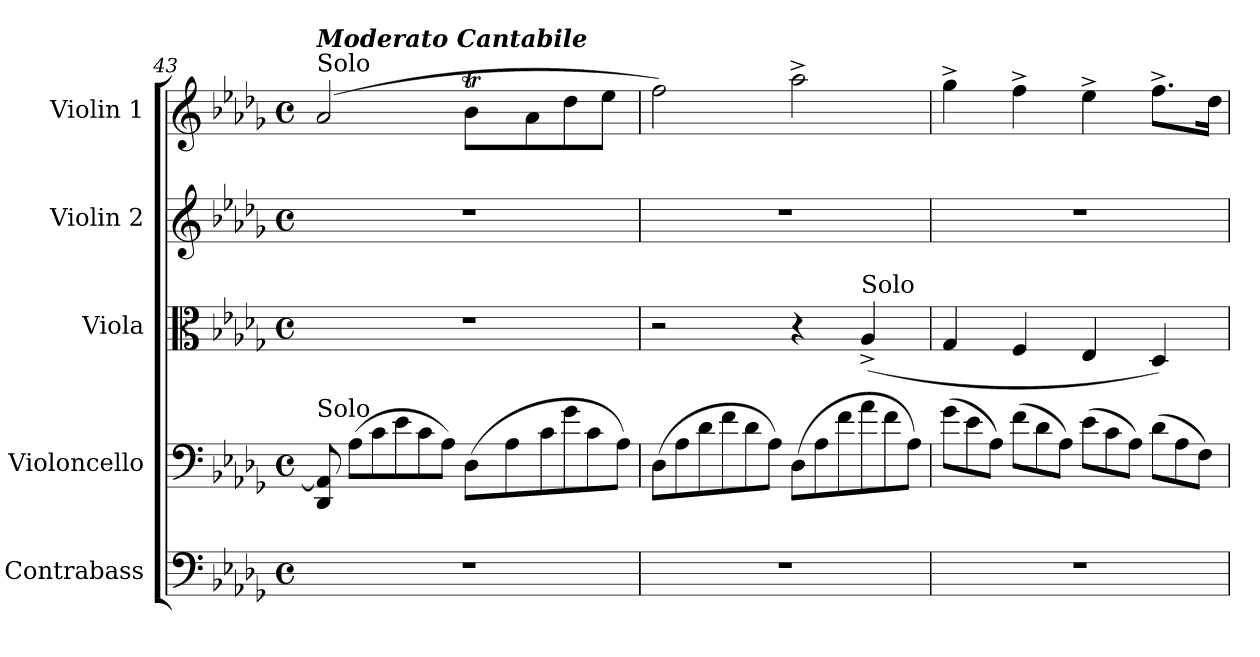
**kern	**kern	**dynam	**kern	**dynam	**kern	**kern	**dynam
*part5	*part4	*part4	*part3	*part3	*part2	*part1	*part1
*staff5	*staff4	*staff4	*staff3	*staff3	*staff2	*staff1	*staff1
*I"Contrabass	*I"Violoncello	*	*I"Viola	*	*I"Violin 2	*I"Violin 1	*
*I'Cb.	*I'Vc.	*	*I'Vla.	*	*I'Vln.	*I'Vln.	*
*clefF4	*clefF4	*	*clefC3	*	*clefG2	*clefG2	*
*ITrd7c12	*	*	*	*	*	*	*
*k[b-e-a-d-g-]	*k[b-e-a-d-g-]	*	*k[b-e-a-d-g-]	*	*k[b-e-a-d-g-]	*k[b-e-a-d-g-]	*
*M4/4	*M4/4	*	*M4/4	*	*M4/4	*M4/4	*
*met(c)	*met(c)	*	*met(c)	*	*met(c)	*met(c)	*
*	*Xtuplet	*	*	*	*	*	*
=43	=43	=43	=43	=43	=43	=43	=43
*	*	*	*	*	*	*^	*
!	!	!	!	!	!	!LO:TX:a:t=Solo	!	!
!	!	!	!	!	!	!LO:TX:a:Bi:t=Moderato Cantabile	!	!
!	!LO:TX:a:t=Solo	!	!	!	!	!	!	!
!	!	!LO:DY:b	!	!	!	!	!	!LO:DY:b
1r	12DD-/ 12AA-/]	other-dynamics	1r	.	1r	(2a-/	2ryy	other-dynamics
.	(12A-\L	.	.	.	.	.	.	.
.	12c\	.	.	.	.	.	.	.
.	12e-\	.	.	.	.	.	.	.
.	12c\	.	.	.	.	.	.	.
.	12A-\J)	.	.	.	.	.	.	.
*	*	*	*	*	*	*	*Xbrackettup	*
.	(12D-\L	.	.	.	.	8b-T\L	24b-\LLyy	.
.	.	.	.	.	.	.	24cc\yy	.
.	12A-\	.	.	.	.	.	24b-\JJyy	.
.	.	.	.	.	.	8a-\	4.ryy	.
.	12c\	.	.	.	.	.	.	.
.	12g-\	.	.	.	.	8dd-\	.	.
.	12c\	.	.	.	.	.	.	.
.	.	.	.	.	.	8ee-\J	.	.
.	12A-\J)	.	.	.	.	.	.	.
*	*	*	*	*	*	*v	*v	*
=44	=44	=44	=44	=44	=44	=44	=44
1r	(12D-\L	.	2r	.	1r	2ff\)	.
.	12A-\	.	.	.	.	.	.
.	12d-\	.	.	.	.	.	.
.	12f\	.	.	.	.	.	.
.	12d-\	.	.	.	.	.	.
.	12A-\J)	.	.	.	.	.	.
.	(12D-\L	.	4r	.	.	2aa-^\	.
.	12A-\	.	.	.	.	.	.
.	12f\	.	.	.	.	.	.
!	!	!	!LO:TX:a:t=Solo	!	!	!	!
!	!	!	!	!LO:DY:b	!	!	!
.	12a-\	.	(4A-^/	other-dynamics	.	.	.
.	12f\	.	.	.	.	.	.
.	12A-\J)	.	.	.	.	.	.
!!LO:LB:g=z
=45	=45	=45	=45	=45	=45	=45	=45
1r	(>12g-\L	.	4G-/	.	1r	4gg-^\	.
.	12e-\	.	.	.	.	.	.
.	12A-\J)	.	.	.	.	.	.
.	(>12f\L	.	4F/	.	.	4ff^\	.
.	12d-\	.	.	.	.	.	.
.	12A-\J)	.	.	.	.	.	.
.	(>12e-\L	.	4E-/	.	.	4ee-^\	.
.	12c\	.	.	.	.	.	.
.	12A-\J)	.	.	.	.	.	.
.	(>12d-\L	.	4D-/)	.	.	8.ff^\L	.
.	12A-\	.	.	.	.	.	.
.	12F\J)	.	.	.	.	.	.
.	.	.	.	.	.	16dd-\Jk	.
=	=	=	=	=	=	=	=
*-	*-	*-	*-	*-	*-	*-	*-
